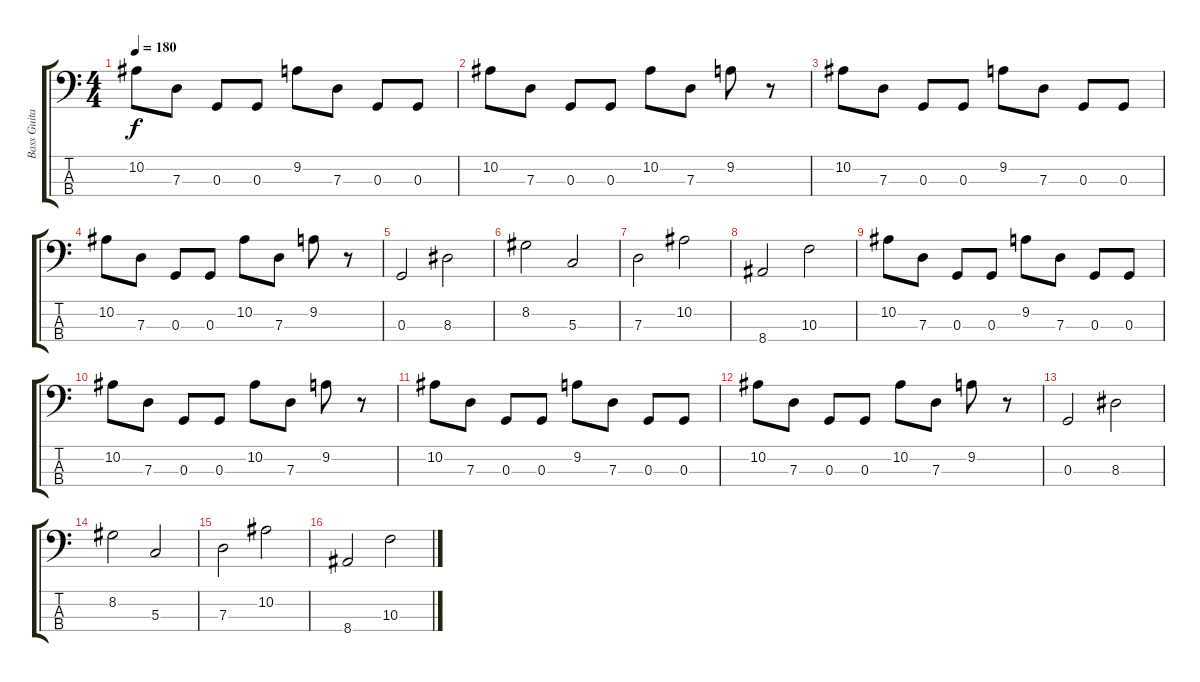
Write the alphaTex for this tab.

\track ("Bass Guitar" "Bass Guita") {instrument electricbassfinger}
\staff {score tabs}
\tuning (F2 C2 G1 D1) {hide}
\ts (4 4)
\tempo 180
\clef f4
\ks c
10.2.8{dy f} 7.3.8 0.3.8 0.3.8 9.2.8 7.3.8 0.3.8 0.3.8 |
10.2.8 7.3.8 0.3.8 0.3.8 10.2.8 7.3.8 9.2.8 r.8 |
10.2.8 7.3.8 0.3.8 0.3.8 9.2.8 7.3.8 0.3.8 0.3.8 |
10.2.8 7.3.8 0.3.8 0.3.8 10.2.8 7.3.8 9.2.8 r.8 |
0.3.2 8.3.2 |
8.2.2 5.3.2 |
7.3.2 10.2.2 |
8.4.2 10.3.2 |
10.2.8 7.3.8 0.3.8 0.3.8 9.2.8 7.3.8 0.3.8 0.3.8 |
10.2.8 7.3.8 0.3.8 0.3.8 10.2.8 7.3.8 9.2.8 r.8 |
10.2.8 7.3.8 0.3.8 0.3.8 9.2.8 7.3.8 0.3.8 0.3.8 |
10.2.8 7.3.8 0.3.8 0.3.8 10.2.8 7.3.8 9.2.8 r.8 |
0.3.2 8.3.2 |
8.2.2 5.3.2 |
7.3.2 10.2.2 |
8.4.2 10.3.2
